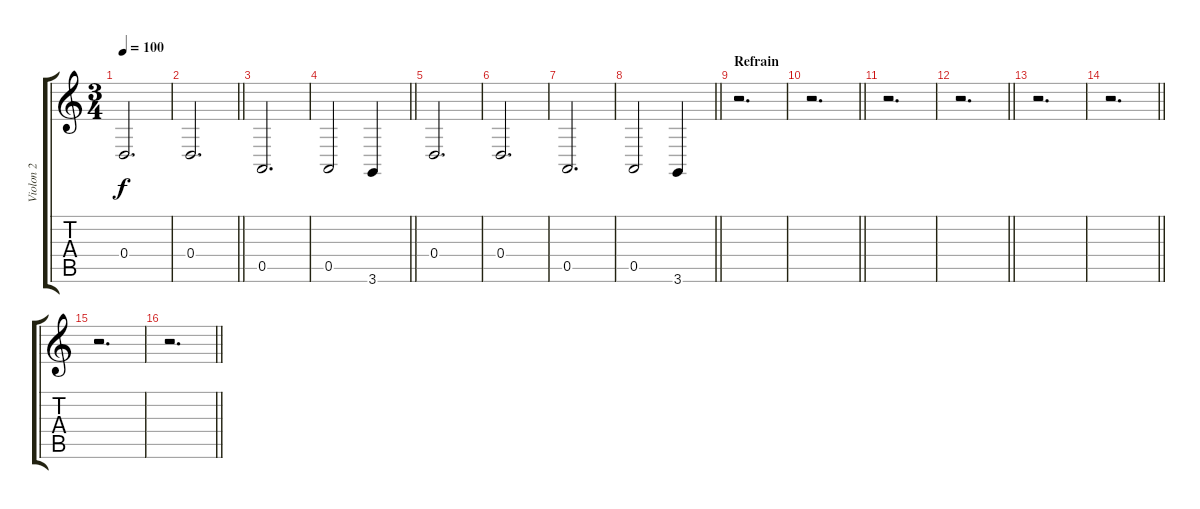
\track ("Violon 2" "Violon 2") {instrument violin}
\staff {score tabs}
\tuning (E4 B3 G3 D3 A2 E2) {hide}
\ts (3 4)
\section ("" "")
\tempo 100
\clef g2
\ks c
0.4.2{d dy f} |
\barLineRight lightlight
0.4.2{d} |
0.5.2{d} |
\barLineRight lightlight
0.5.2 3.6.4 |
0.4.2{d} |
0.4.2{d} |
0.5.2{d} |
\barLineRight lightlight
0.5.2 3.6.4 |
\section ("" "Refrain")
r.2{d} |
\barLineRight lightlight
r.2{d} |
r.2{d} |
\barLineRight lightlight
r.2{d} |
r.2{d} |
\barLineRight lightlight
r.2{d} |
r.2{d} |
\barLineRight lightlight
r.2{d}
